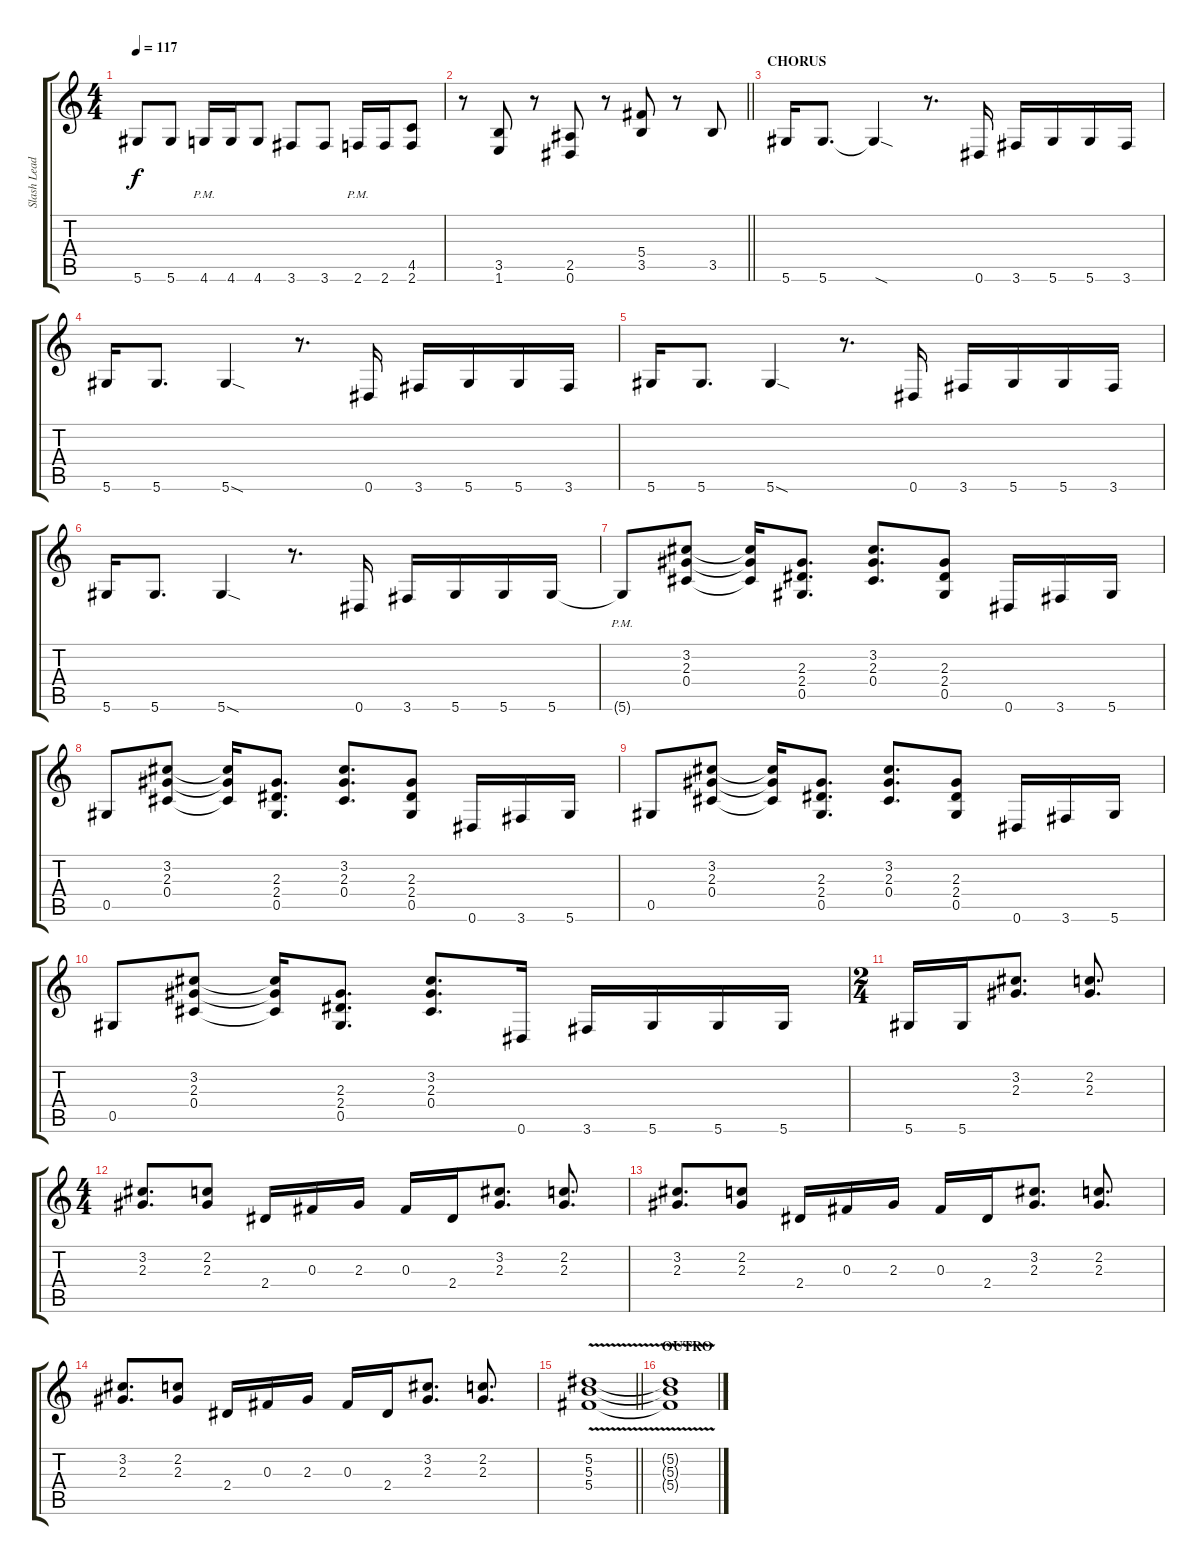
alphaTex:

\track ("Slash Lead" "Slash Lead") {instrument overdrivenguitar}
\staff {score tabs}
\tuning (Eb4 Bb3 Gb3 Db3 Ab2 Eb2) {hide}
\ts (4 4)
\tempo 117
\clef g2
\ks c
5.6.8{dy f} 5.6.8 4.6{pm}.16 4.6.16 4.6.8 3.6.8 3.6.8 2.6{pm}.16 2.6.16 (4.5 2.6).8 |
\barLineRight lightlight
r.8 (3.5 1.6).8 r.8 (2.5 0.6).8 r.8 (5.4 3.5).8 r.8 3.5.8 |
\section ("" "CHORUS")
5.6.16 5.6.8{d} 5.6{sod t}.4 r.8{d} 0.6.16 3.6.16 5.6.16 5.6.16 3.6.16 |
5.6.16 5.6.8{d} 5.6{sod}.4 r.8{d} 0.6.16 3.6.16 5.6.16 5.6.16 3.6.16 |
5.6.16 5.6.8{d} 5.6{sod}.4 r.8{d} 0.6.16 3.6.16 5.6.16 5.6.16 3.6.16 |
5.6.16 5.6.8{d} 5.6{sod}.4 r.8{d} 0.6.16 3.6.16 5.6.16 5.6.16 5.6.16 |
5.6{pm t}.8 (3.2 2.3 0.4).8 (3.2{t} 2.3{t} 0.4{t}).16 (2.3 2.4 0.5).8{d} (3.2 2.3 0.4).8{d} (2.3 2.4 0.5).8 0.6.16 3.6.16 5.6.16 |
0.5.8 (3.2 2.3 0.4).8 (3.2{t} 2.3{t} 0.4{t}).16 (2.3 2.4 0.5).8{d} (3.2 2.3 0.4).8{d} (2.3 2.4 0.5).8 0.6.16 3.6.16 5.6.16 |
0.5.8 (3.2 2.3 0.4).8 (3.2{t} 2.3{t} 0.4{t}).16 (2.3 2.4 0.5).8{d} (3.2 2.3 0.4).8{d} (2.3 2.4 0.5).8 0.6.16 3.6.16 5.6.16 |
0.5.8 (3.2 2.3 0.4).8 (3.2{t} 2.3{t} 0.4{t}).16 (2.3 2.4 0.5).8{d} (3.2 2.3 0.4).8{d} 0.6.16 3.6.16 5.6.16 5.6.16 5.6.16 |
\ts (2 4)
5.6.16 5.6.16 (3.2 2.3).8{d} (2.2 2.3).8{d} |
\ts (4 4)
(3.2 2.3).8{d} (2.2 2.3).8 2.4.16 0.3.16 2.3.16 0.3.16 2.4.16 (3.2 2.3).8{d} (2.2 2.3).8{d} |
(3.2 2.3).8{d} (2.2 2.3).8 2.4.16 0.3.16 2.3.16 0.3.16 2.4.16 (3.2 2.3).8{d} (2.2 2.3).8{d} |
(3.2 2.3).8{d} (2.2 2.3).8 2.4.16 0.3.16 2.3.16 0.3.16 2.4.16 (3.2 2.3).8{d} (2.2 2.3).8{d} |
\barLineRight lightlight
(5.2{v} 5.3{v} 5.4{v}).1 |
\section ("" "OUTRO")
(5.2{t} 5.3{t} 5.4{t}).1
